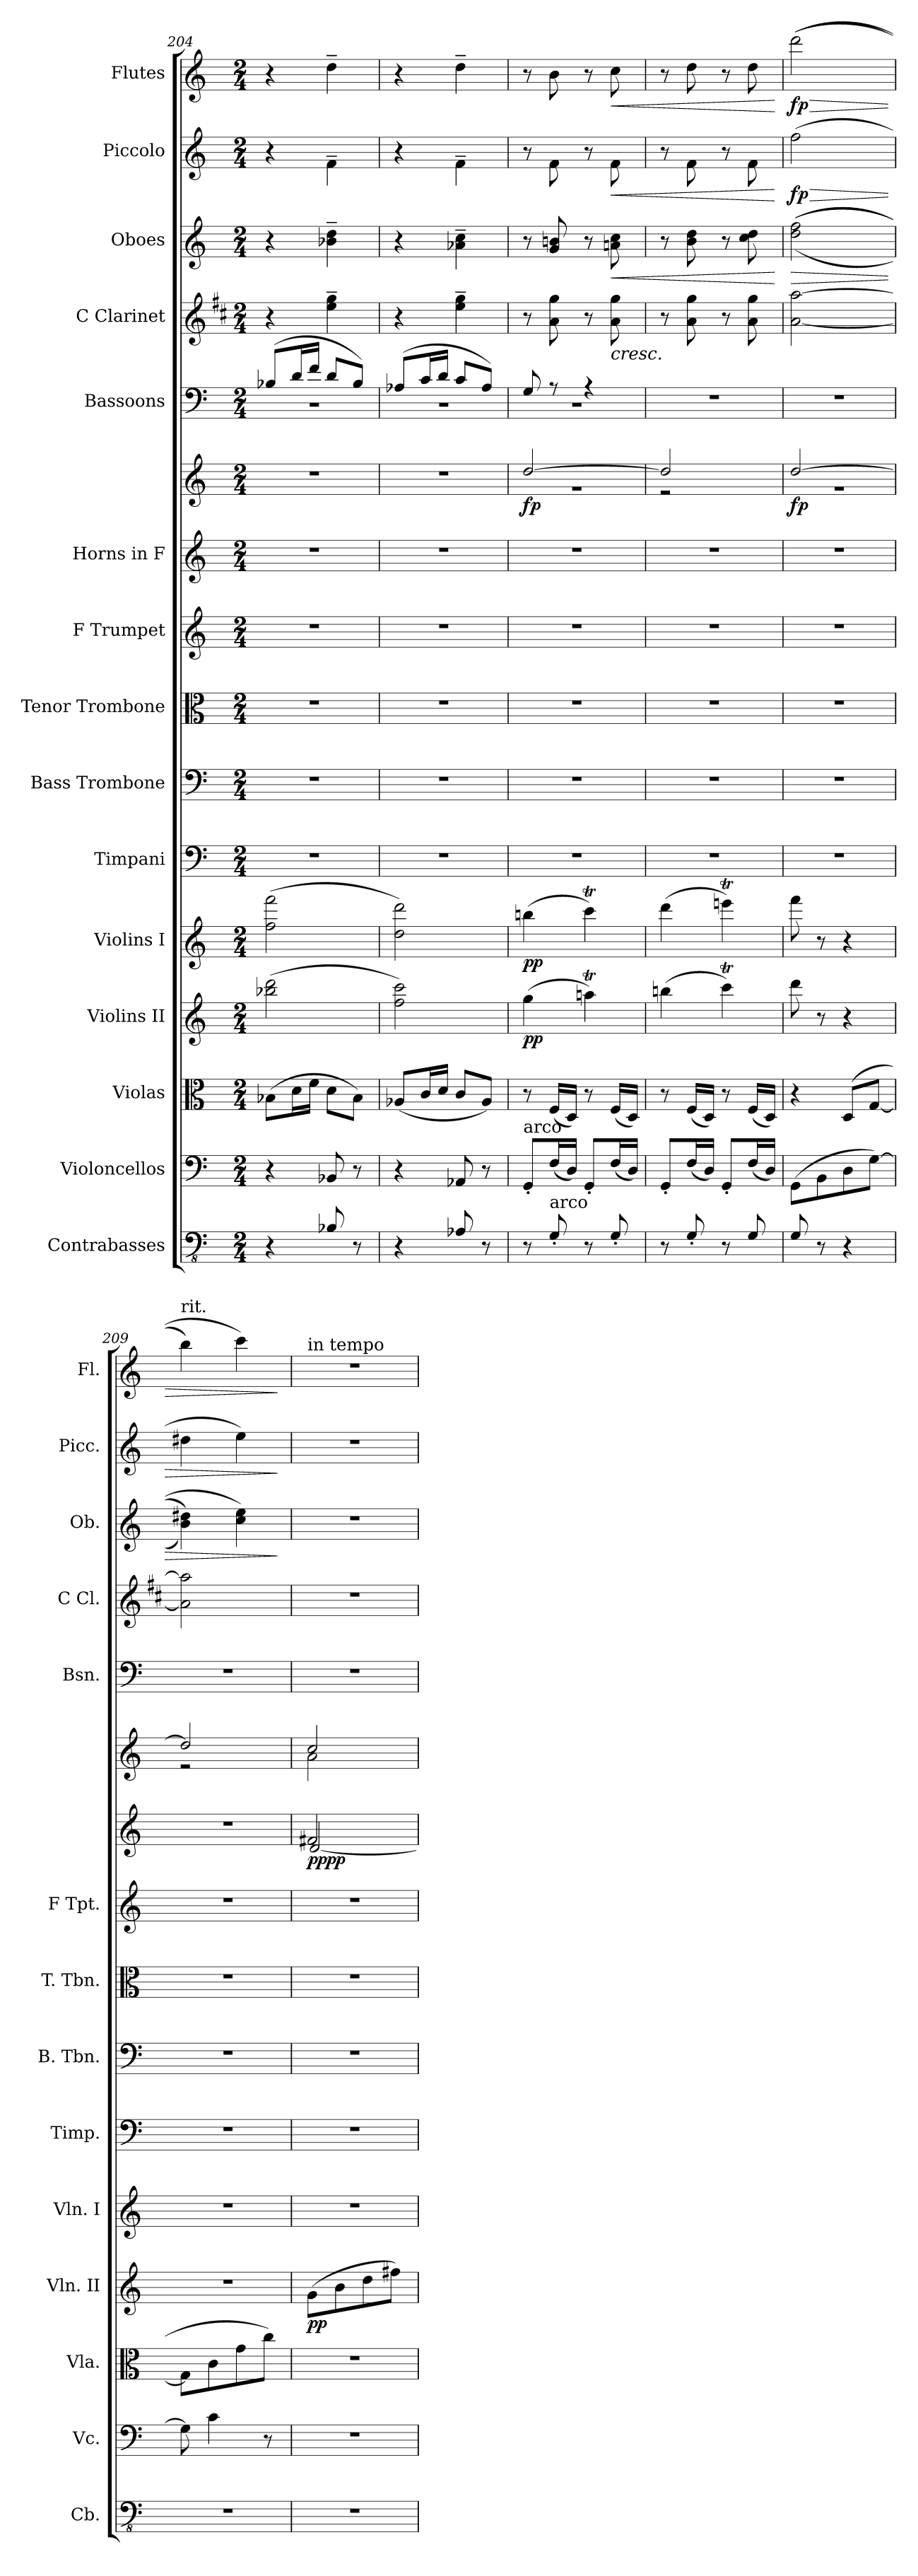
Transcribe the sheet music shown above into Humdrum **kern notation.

**kern	**kern	**kern	**kern	**dynam	**kern	**dynam	**kern	**kern	**kern	**kern	**kern	**kern	**dynam	**kern	**kern	**dynam	**kern	**dynam	**kern	**dynam	**kern	**dynam
*part15	*part14	*part13	*part12	*part12	*part11	*part11	*part10	*part9	*part8	*part7	*part6	*part6	*part6	*part5	*part4	*part4	*part3	*part3	*part2	*part2	*part1	*part1
*staff16	*staff15	*staff14	*staff13	*staff13	*staff12	*staff12	*staff11	*staff10	*staff9	*staff8	*staff7	*staff6	*staff6/7	*staff5	*staff4	*staff4	*staff3	*staff3	*staff2	*staff2	*staff1	*staff1
*I"Contrabasses	*I"Violoncellos	*I"Violas	*I"Violins II	*	*I"Violins I	*	*I"Timpani	*I"Bass Trombone	*I"Tenor Trombone	*I"F Trumpet	*I"Horns in F	*	*	*I"Bassoons	*I"C Clarinet	*	*I"Oboes	*	*I"Piccolo	*	*I"Flutes	*
*I'Cb.	*I'Vc.	*I'Vla.	*I'Vln. II	*	*I'Vln. I	*	*I'Timp.	*I'B. Tbn.	*I'T. Tbn.	*I'F Tpt.	*	*	*	*I'Bsn.	*I'C Cl.	*	*I'Ob.	*	*I'Picc.	*	*I'Fl.	*
*clefFv4	*clefF4	*clefC3	*clefG2	*	*clefG2	*	*clefF4	*clefF4	*clefC3	*clefG2	*clefG2	*clefG2	*	*clefF4	*clefG2	*	*clefG2	*	*clefG2	*	*clefG2	*
*ITrd7c12	*	*	*	*	*	*	*	*	*	*ITrd-3c-5	*ITrd4c7	*ITrd4c7	*	*	*ITrd1c2	*	*	*	*ITrd-7c-12	*	*	*
*k[]	*k[]	*k[]	*k[]	*	*k[]	*	*k[]	*k[]	*k[]	*k[b-]	*k[b-]	*k[b-]	*	*k[]	*k[]	*	*k[]	*	*k[]	*	*k[]	*
*M2/4	*M2/4	*M2/4	*M2/4	*	*M2/4	*	*M2/4	*M2/4	*M2/4	*M2/4	*M2/4	*M2/4	*	*M2/4	*M2/4	*	*M2/4	*	*M2/4	*	*M2/4	*
=204	=204	=204	=204	=204	=204	=204	=204	=204	=204	=204	=204	=204	=204	=204	=204	=204	=204	=204	=204	=204	=204	=204
*	*	*	*	*	*	*	*	*	*	*	*	*	*	*^	*	*	*	*	*	*	*	*
4r	4r	(>8B-X\L	(>2bb-X\ 2ddd\	.	(>2ff\ 2fff\	.	2r	2r	2r	2r	2r	2r	.	(>8B-X/L	2r	4r	.	4r	.	4r	.	4r	.
.	.	16d\L	.	.	.	.	.	.	.	.	.	.	.	16d/L	.	.	.	.	.	.	.	.	.
.	.	16f\JJ	.	.	.	.	.	.	.	.	.	.	.	16f/JJ	.	.	.	.	.	.	.	.	.
8BBB-X/	8BB-X/	8d\L	.	.	.	.	.	.	.	.	.	.	.	8d/L	.	4dd\~ 4ff\~	.	4b-X\~ 4dd\~	.	4ff~\	.	4dd~\	.
8r	8r	8B-\J)	.	.	.	.	.	.	.	.	.	.	.	8B-/J)	.	.	.	.	.	.	.	.	.
!!LO:PB:g=z
=205	=205	=205	=205	=205	=205	=205	=205	=205	=205	=205	=205	=205	=205	=205	=205	=205	=205	=205	=205	=205	=205	=205	=205
4r	4r	(<8A-X/L	2ff\ 2ccc\)	.	2dd\ 2ddd\)	.	2r	2r	2r	2r	2r	2r	.	(>8A-X/L	2r	4r	.	4r	.	4r	.	4r	.
.	.	16c/L	.	.	.	.	.	.	.	.	.	.	.	16c/L	.	.	.	.	.	.	.	.	.
.	.	16d/JJ	.	.	.	.	.	.	.	.	.	.	.	16d/JJ	.	.	.	.	.	.	.	.	.
8AAA-X/	8AA-X/	8c/L	.	.	.	.	.	.	.	.	.	.	.	8c/L	.	4dd\~ 4ff\~	.	4a-X\~ 4cc\~	.	4ff~\	.	4dd~\	.
8r	8r	8A-/J)	.	.	.	.	.	.	.	.	.	.	.	8A-/J)	.	.	.	.	.	.	.	.	.
=206	=206	=206	=206	=206	=206	=206	=206	=206	=206	=206	=206	=206	=206	=206	=206	=206	=206	=206	=206	=206	=206	=206	=206
*	*	*	*	*	*	*	*	*	*	*	*	*^	*	*	*	*	*	*	*	*	*	*	*
!	!LO:TX:a:t=arco	!	!	!	!	!	!	!	!	!	!	!	!	!	!	!	!	!	!	!	!	!	!	!
!	!	!	!	!LO:DY:b	!	!LO:DY:b	!	!	!	!	!	!	!	!LO:DY:b	!	!	!	!	!	!	!	!	!	!
8r	8GG'/L	8r	(>4gg\	pp	(>4bbn\	pp	2r	2r	2r	2r	2r	[2g/	2r	fp	8G/	2r	8r	.	8r	.	8r	.	8r	.
!LO:TX:a:t=arco	!	!	!	!	!	!	!	!	!	!	!	!	!	!	!	!	!	!	!	!	!	!	!	!
8GGG'/	(<16F/L	(<16F/LL	.	.	.	.	.	.	.	.	.	.	.	.	8r	.	8g\ 8ff\	.	8g/ 8bn/	.	8ff\	.	8b\	.
.	16D/JJ)	16D/JJ)	.	.	.	.	.	.	.	.	.	.	.	.	.	.	.	.	.	.	.	.	.	.
8r	8GG'/L	8r	4aanT\)	.	4cccT\)	.	.	.	.	.	.	.	.	.	4r	.	8r	.	8r	.	8r	.	8r	.
!	!	!	!	!	!	!	!	!	!	!	!	!	!	!	!	!	!	!LO:HP:b	!	!LO:HP:b	!	!LO:HP:b	!	!LO:HP:b
8GGG'/	(<16F/L	(<16F/LL	.	.	.	.	.	.	.	.	.	.	.	.	.	.	8g\ 8ff\	<	8an\ 8cc\	<	8ff\	<	8cc\	<
.	16D/JJ)	16D/JJ)	.	.	.	.	.	.	.	.	.	.	.	.	.	.	.	.	.	.	.	.	.	.
*	*	*	*	*	*	*	*	*	*	*	*	*	*	*	*v	*v	*	*	*	*	*	*	*	*
=207	=207	=207	=207	=207	=207	=207	=207	=207	=207	=207	=207	=207	=207	=207	=207	=207	=207	=207	=207	=207	=207	=207	=207
8r	8GG'/L	8r	(>4bbn\	.	(>4ddd\	.	2r	2r	2r	2r	2r	2g/]	2r	.	2r	8r	.	8r	.	8r	.	8r	.
8GGG'/	(<16F/L	(<16F/LL	.	.	.	.	.	.	.	.	.	.	.	.	.	8g\ 8ff\	.	8b\ 8dd\	.	8ff\	.	8dd\	.
.	16D/JJ)	16D/JJ)	.	.	.	.	.	.	.	.	.	.	.	.	.	.	.	.	.	.	.	.	.
8r	8GG'/L	8r	4cccT\)	.	4eeent\)	.	.	.	.	.	.	.	.	.	.	8r	.	8r	.	8r	.	8r	.
8GGG/	(<16F/L	(<16F/LL	.	.	.	.	.	.	.	.	.	.	.	.	.	8g\ 8ff\	.	8cc\ 8dd\	.	8ff\	.	8dd\	.
.	16D/JJ)	16D/JJ)	.	.	.	.	.	.	.	.	.	.	.	.	.	.	.	.	.	.	.	.	.
*	*	*	*	*	*	*	*	*	*	*	*	*v	*v	*	*	*	*	*	*	*	*	*	*
.	.	.	.	.	.	.	.	.	.	.	.	.	.	.	.	.	.	[	.	[	.	[
=208	=208	=208	=208	=208	=208	=208	=208	=208	=208	=208	=208	=208	=208	=208	=208	=208	=208	=208	=208	=208	=208	=208
*	*	*	*	*	*	*	*	*	*	*	*	*^	*	*	*	*	*	*	*	*	*	*
!	!	!	!	!	!	!	!	!	!	!	!	!	!	!LO:DY:b	!	!	!LO:DY:b	!	!LO:HP:b	!	!LO:HP:b	!	!LO:HP:b
!	!	!	!	!	!	!	!	!	!	!	!	!	!	!	!	!	!LO:DY:n=1:b	!	!LO:DY:n=1:b	!	!	!	!
!	!	!	!	!	!	!	!	!	!	!	!	!	!	!	!	!	!	!	!LO:DY:n=2:b	!	!LO:DY:n=1:b	!	!LO:DY:n=1:b
8GGG/	(>8GG\L	4r	8ddd\	.	8fff\	.	2r	2r	2r	2r	2r	[2g/	2r	fp	2r	[2g\ [2gg\	fp fp	(>(>(<2dd\ 2ff\	> fp fp	(>2fff\	> fp	(>(>2ddd\	> fp
8r	8BB\	.	8r	.	8r	.	.	.	.	.	.	.	.	.	.	.	.	.	.	.	.	.	.
4r	8D\	(>8D/L	4r	.	4r	.	.	.	.	.	.	.	.	.	.	.	.	.	.	.	.	.	.
.	[8G\J)	[8G/J	.	.	.	.	.	.	.	.	.	.	.	.	.	.	.	.	.	.	.	.	.
=209	=209	=209	=209	=209	=209	=209	=209	=209	=209	=209	=209	=209	=209	=209	=209	=209	=209	=209	=209	=209	=209	=209	=209
*	*	*	*	*	*	*	*	*	*	*	*	*	*	*	*	*	*	*	*	*	*	*MM110	*
!	!	!	!	!	!	!	!	!	!	!	!	!	!	!	!	!	!	!	!	!	!	!LO:TX:t=rit.	!
2r	8G\]	8G\L]	2r	.	2r	.	2r	2r	2r	2r	2r	2g/]	2r	.	2r	2g\] 2gg\]	.	4b\ 4dd#X\))	.	4ddd#X\	.	4bb\)	.
.	4c\	8c\	.	.	.	.	.	.	.	.	.	.	.	.	.	.	.	.	.	.	.	.	.
*	*	*	*	*	*	*	*	*	*	*	*	*	*	*	*	*	*	*	*	*	*	*MM950	*
.	.	8g\	.	.	.	.	.	.	.	.	.	.	.	.	.	.	.	4cc\ 4ee\)	.	4eee\)	.	4ccc\)	.
.	8r	8cc\J)	.	.	.	.	.	.	.	.	.	.	.	.	.	.	.	.	.	.	.	.	.
*	*	*	*	*	*	*	*	*	*	*	*	*v	*v	*	*	*	*	*	*	*	*	*	*
.	.	.	.	.	.	.	.	.	.	.	.	.	.	.	.	[	.	]	.	]	.	]
=210	=210	=210	=210	=210	=210	=210	=210	=210	=210	=210	=210	=210	=210	=210	=210	=210	=210	=210	=210	=210	=210	=210
*	*	*	*	*	*	*	*	*	*	*	*	*	*	*	*	*	*	*	*	*	*MM124	*
*	*	*	*	*	*	*	*	*	*	*	*^	*^	*	*	*	*	*	*	*	*	*	*
!	!	!	!	!	!	!	!	!	!	!	!	!	!	!	!	!	!	!	!	!	!	!	!LO:TX:t=in tempo	!
!	!	!	!	!LO:DY:b	!	!	!	!	!	!	!	!	!	!	!LO:DY:b=2	!	!	!	!	!	!	!	!	!
!	!	!	!	!	!	!	!	!	!	!	!	!	!	!	!LO:DY:n=1:b	!	!	!	!	!	!	!	!	!
2r	2r	2r	(>8g\L	pp	2r	.	2r	2r	2r	2r	2Bn/	[2G/	2f/	2d\	pp pp	2r	2r	.	2r	.	2r	.	2r	.
.	.	.	8b\	.	.	.	.	.	.	.	.	.	.	.	.	.	.	.	.	.	.	.	.	.
.	.	.	8dd\	.	.	.	.	.	.	.	.	.	.	.	.	.	.	.	.	.	.	.	.	.
.	.	.	8ff#X\J)	.	.	.	.	.	.	.	.	.	.	.	.	.	.	.	.	.	.	.	.	.
*	*	*	*	*	*	*	*	*	*	*	*v	*v	*	*	*	*	*	*	*	*	*	*	*	*
*	*	*	*	*	*	*	*	*	*	*	*	*v	*v	*	*	*	*	*	*	*	*	*	*
=	=	=	=	=	=	=	=	=	=	=	=	=	=	=	=	=	=	=	=	=	=	=
*-	*-	*-	*-	*-	*-	*-	*-	*-	*-	*-	*-	*-	*-	*-	*-	*-	*-	*-	*-	*-	*-	*-
